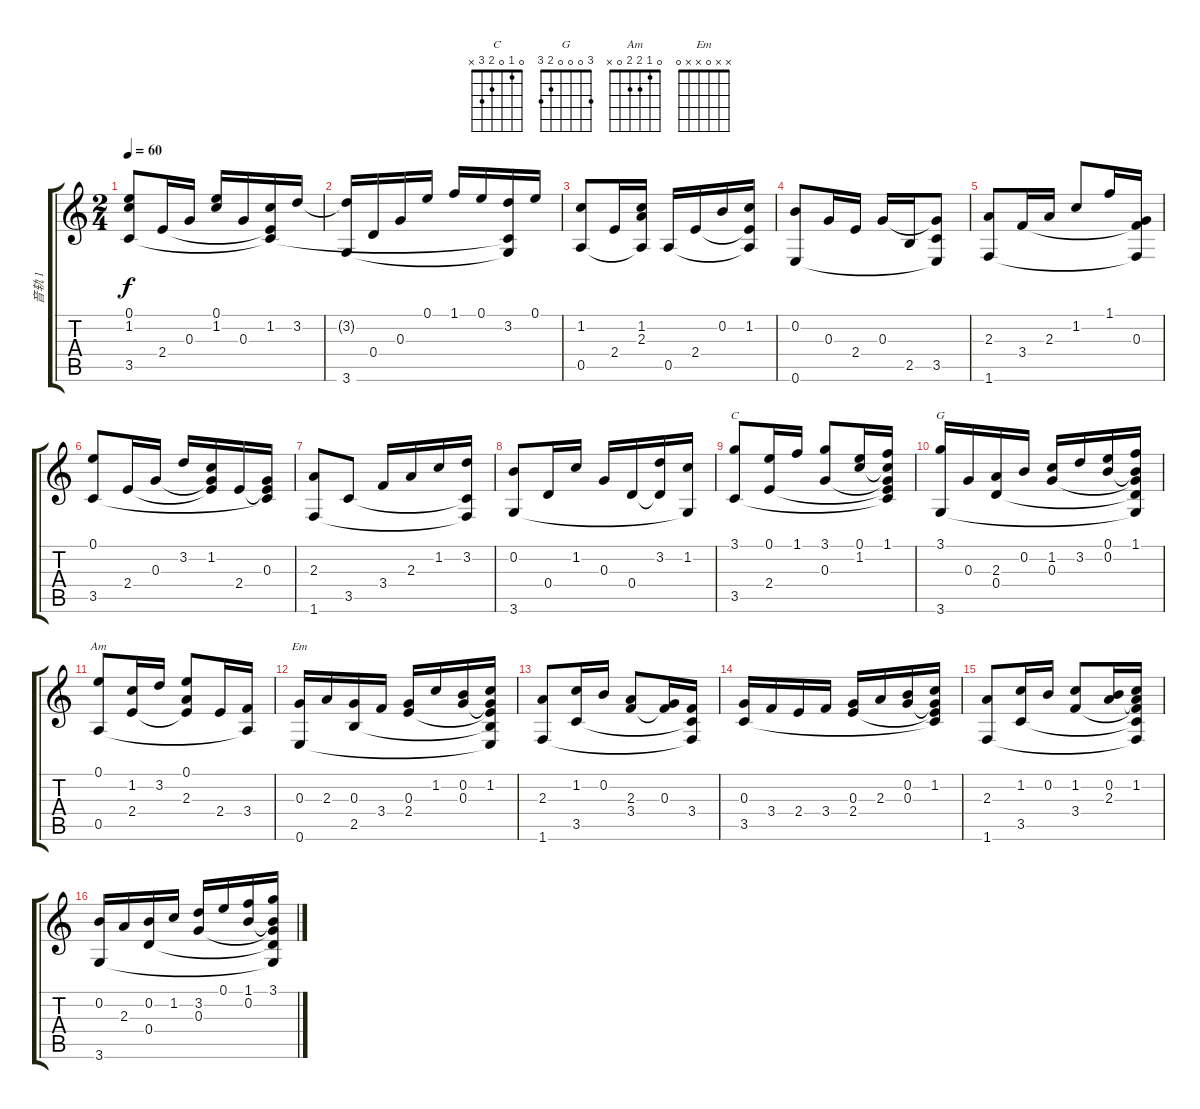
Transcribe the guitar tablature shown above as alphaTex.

\track ("音轨 1" "音轨 1") {instrument acousticguitarnylon}
\staff {score tabs}
\tuning (E4 B3 G3 D3 A2 E2) {hide}
\chord ("C" 0 1 0 2 3 x)
\chord ("G" 3 0 0 0 2 3)
\chord ("Am" 0 1 2 2 0 x)
\chord ("Em" x x 0 x x 0)
\ts (2 4)
\tempo 60
\clef g2
\ks c
(0.1 1.2 3.5).8{dy f} 2.4.16 0.3.16 (0.1 1.2).16 0.3.16 (1.2 2.4{t} 3.5{t}).16 3.2.16 |
(3.2{t} 3.6).16 0.4.16 0.3.16 0.1.16 1.1.16 0.1.16 (3.2 3.5{t} 3.6{t}).16 0.1.16 |
(1.2 0.5).8 2.4.16 (1.2 2.3 0.5{t}).16 0.5.16 2.4.16 0.2.16 (1.2 2.4{t} 0.5{t}).16 |
(0.2 0.6).8 0.3.16 2.4.16 0.3.16 2.5.16 (0.3{t} 3.5 0.6{t}).8 |
(2.3 1.6).8 3.4.16 2.3.16 1.2.8 1.1.16 (0.3 3.4{t} 1.6{t}).16 |
(0.1 3.5).8 2.4.16 0.3.16 3.2.16 (1.2 0.3{t} 2.4{t}).16 2.4.16 (0.3 2.4{t} 3.5{t}).16 |
(2.3 1.6).8 3.5.8 3.4.16 2.3.16 1.2.16 (3.2 3.5{t} 1.6{t}).16 |
(0.2 3.6).8 0.4.16 1.2.16 0.3.16 0.4.16 (3.2 0.4{t}).16 (1.2 3.6{t}).16 |
(3.1 3.5).8{ch "C"} (0.1 2.4).16 1.1.16 (3.1 0.3).8 (0.1 1.2).16 (1.1 1.2{t} 0.3{t} 2.4{t} 3.5{t}).16 |
(3.1 3.6).16{ch "G"} 0.3.16 (2.3 0.4).16 0.2.16 (1.2 0.3).16 3.2.16 (0.1 0.2).16 (1.1 0.2{t} 0.3{t} 0.4{t} 3.6{t}).16 |
(0.1 0.5).8{ch "Am"} (1.2 2.4).16 3.2.16 (0.1 2.3 2.4{t}).8 2.4.16 (3.4 0.5{t}).16 |
(0.3 0.6).16{ch "Em"} 2.3.16 (0.3 2.5).16 3.4.16 (0.3 2.4).16 1.2.16 (0.2 0.3).16 (1.2 0.3{t} 2.4{t} 2.5{t} 0.6{t}).16 |
(2.3 1.6).8 (1.2 3.5).16 0.2.16 (2.3 3.4).8 (0.3 3.4{t}).16 (3.4 3.5{t} 1.6{t}).16 |
(0.3 3.5).16 3.4.16 2.4.16 3.4.16 (0.3 2.4).16 2.3.16 (0.2 0.3).16 (1.2 0.3{t} 2.4{t} 3.5{t}).16 |
(2.3 1.6).8 (1.2 3.5).16 0.2.16 (1.2 3.4).8 (0.2 2.3).16 (1.2 2.3{t} 3.4{t} 3.5{t} 1.6{t}).16 |
(0.2 3.6).16 2.3.16 (0.2 0.4).16 1.2.16 (3.2 0.3).16 0.1.16 (1.1 0.2).16 (3.1 0.2{t} 0.3{t} 0.4{t} 3.6{t}).16
